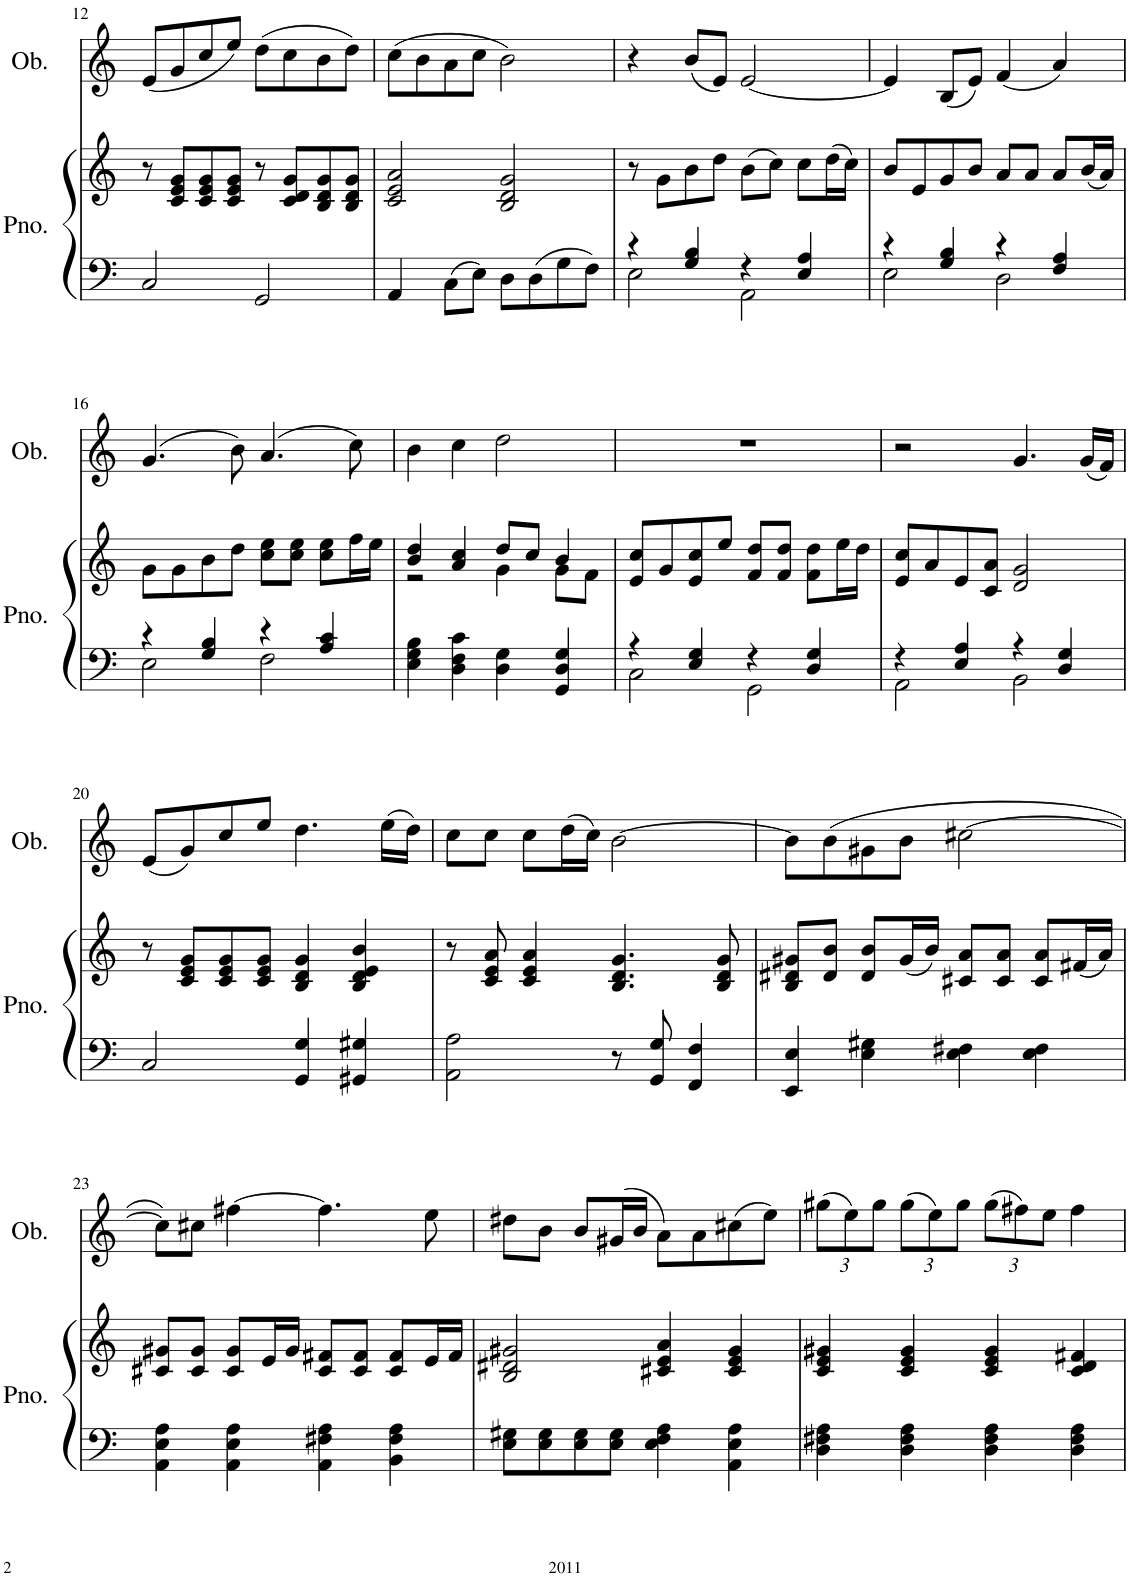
**kern	**kern	**kern
*part2	*part2	*part1
*staff3	*staff2	*staff1
*I"Piano	*	*I"Oboe
*I'Pno.	*	*I'Ob.
!!LO:PB:g=z
*clefF4	*clefG2	*clefG2
*k[]	*k[]	*k[]
*M4/4	*M4/4	*M4/4
=12	=12	=12
2C/	8r	(8e/L
.	8c/ 8e/ 8g/L	8g/
.	8c/ 8e/ 8g/	8cc/
.	8c/ 8e/ 8g/J	8ee/J)
2GG/	8r	(8dd\L
.	8c/ 8d/ 8g/L	8cc\
.	8B/ 8d/ 8g/	8b\
.	8B/ 8d/ 8g/J	8dd\J)
=13	=13	=13
4AA/	2c/ 2e/ 2a/	(8cc\L
.	.	8b\
8C\L	.	8a\
8E\J	.	8cc\J
8D\L	2B/ 2d/ 2g/	2b\)
8D\	.	.
8G\	.	.
8F\J	.	.
=14	=14	=14
*^	*	*
4r	2E\	8r	4r
.	.	8g\L	.
4G/ 4B/	.	8b\	(8b/L
.	.	8dd\J	8e/J)
4r	2AA\	(8b\L	[2e/
.	.	8cc\J)	.
4E/ 4A/	.	8cc\L	.
.	.	(16dd\L	.
.	.	16cc\JJ)	.
=15	=15	=15	=15
4r	2E\	8b/L	4e/]
.	.	8e/	.
4G/ 4B/	.	8g/	(8B/L
.	.	8b/J	8e/J)
4r	2D\	8a/L	(4f/
.	.	8a/J	.
4F/ 4A/	.	8a/L	4a/)
.	.	(16b/L	.
.	.	16a/JJ)	.
!!LO:LB:g=z
=16	=16	=16	=16
4r	2E\	8g\L	(4.g/
.	.	8g\	.
4G/ 4B/	.	8b\	.
.	.	8dd\J	8b\)
4r	2F\	8cc\ 8ee\L	(4.a/
.	.	8cc\ 8ee\J	.
4A/ 4c/	.	8cc\ 8ee\L	.
.	.	16ff\L	8cc\)
.	.	16ee\JJ	.
*v	*v	*	*
=17	=17	=17
*	*^	*
4E\ 4G\ 4B\	4b/ 4dd/	2r	4b\
4D\ 4F\ 4c\	4a/ 4cc/	.	4cc\
4D\ 4G\	8dd/L	4g\	2dd\
.	8cc/J	.	.
4GG/ 4D/ 4G/	4b/	8g\L	.
.	.	8f\J	.
*	*v	*v	*
=18	=18	=18
*^	*	*
4r	2C\	8e/ 8cc/L	1r
.	.	8g/	.
4E/ 4G/	.	8e/ 8cc/	.
.	.	8ee/J	.
4r	2GG\	8f/ 8dd/L	.
.	.	8f/ 8dd/J	.
4D/ 4G/	.	8f\ 8dd\L	.
.	.	16ee\L	.
.	.	16dd\JJ	.
=19	=19	=19	=19
4r	2AA\	8e/ 8cc/L	2r
.	.	8a/	.
4E/ 4A/	.	8e/	.
.	.	8c/ 8a/J	.
4r	2BB\	2d/ 2g/	4.g/
4D/ 4G/	.	.	.
.	.	.	(16g/LL
.	.	.	16f/JJ)
*v	*v	*	*
!!LO:LB:g=z
=20	=20	=20
2C/	8r	(8e/L
.	8c/ 8e/ 8g/L	8g/)
.	8c/ 8e/ 8g/	8cc/
.	8c/ 8e/ 8g/J	8ee/J
4GG/ 4G/	4B/ 4d/ 4g/	4.dd\
4GG#X/ 4G#X/	4B/ 4d/ 4e/ 4b/	.
.	.	(16ee\LL
.	.	16dd\JJ)
=21	=21	=21
2AA\ 2A\	8r	8cc\L
.	8c/ 8e/ 8a/	8cc\J
.	4c/ 4e/ 4a/	8cc\L
.	.	(16dd\L
.	.	16cc\JJ)
8r	4.B/ 4.d/ 4.g/	[2b\
8GG/ 8G/	.	.
4FF/ 4F/	.	.
.	8B/ 8d/ 8g/	.
=22	=22	=22
4EE/ 4E/	8B/ 8d#X/ 8g#X/L	8b\L]
.	8d#/ 8b/J	(8b\
4E\ 4G#X\	8d#/ 8b/L	8g#X\
.	(16g#/L	8b\J
.	16b/JJ)	.
4E\ 4F#X\	8c#X/ 8a/L	[2cc#X\
.	8c#/ 8a/J	.
4E\ 4F#\	8c#/ 8a/L	.
.	(16f#X/L	.
.	16a/JJ)	.
!!LO:LB:g=z
=23	=23	=23
4AA\ 4E\ 4A\	8c#X/ 8g#X/L	8cc#\L])
.	8c#/ 8g#/J	8cc#X\J
4AA\ 4E\ 4A\	8c#/ 8g#/L	[4ff#X\
.	16e/L	.
.	16g#/JJ	.
4AA\ 4F#X\ 4A\	8c#/ 8f#X/L	4.ff#\]
.	8c#/ 8f#/J	.
4BB\ 4F#\ 4A\	8c#/ 8f#/L	.
.	16e/L	8ee\
.	16f#/JJ	.
=24	=24	=24
8E\ 8G#X\L	2B/ 2d#X/ 2g#X/	8dd#X\L
8E\ 8G#\	.	8b\J
8E\ 8G#\	.	8b/L
8E\ 8G#\J	.	(16g#X/L
.	.	16b/JJ
4E\ 4F\ 4A\	4c#X/ 4e/ 4a/	8a\L)
.	.	8a\
4AA\ 4E\ 4A\	4c#/ 4e/ 4g#/	(8cc#X\
.	.	8ee\J)
=25	=25	=25
*	*	*Xbrackettup
4D\ 4F#X\ 4A\	4c/ 4e/ 4g#X/	(12gg#X\L
.	.	12ee\)
.	.	12gg#\J
4D\ 4F#\ 4A\	4c/ 4e/ 4g#/	(12gg#\L
.	.	12ee\)
.	.	12gg#\J
4D\ 4F#\ 4A\	4c/ 4e/ 4g#/	(12gg#\L
.	.	12ff#X\)
.	.	12ee\J
4D\ 4F#\ 4A\	4c/ 4d/ 4f#X/	4ff#\
=	=	=
*-	*-	*-
